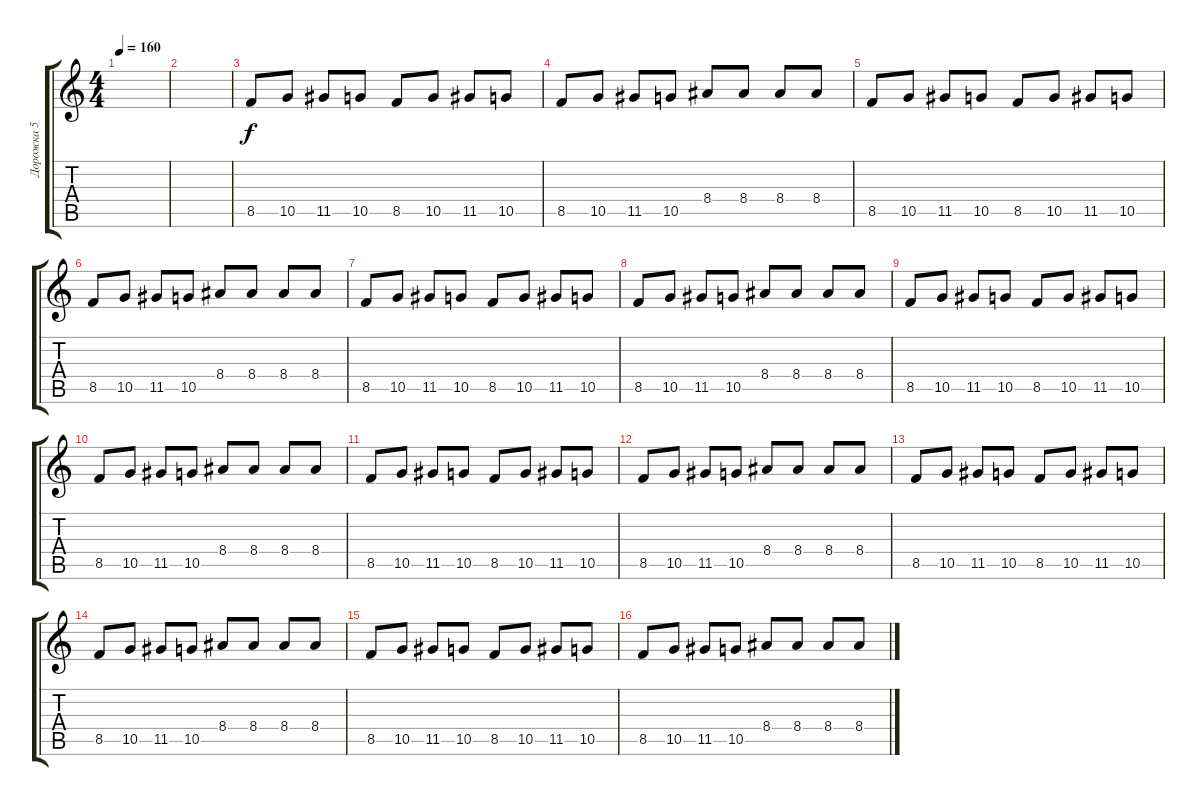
\track ("Дорожка 5" "Дорожка 5") {instrument distortionguitar}
\staff {score tabs}
\tuning (E4 B3 G3 D3 A2 E2) {hide}
\ts (4 4)
\tempo 160
\clef g2
\ks c
|
|
8.5.8 10.5.8 11.5.8 10.5.8 8.5.8 10.5.8 11.5.8 10.5.8 |
8.5.8 10.5.8 11.5.8 10.5.8 8.4.8 8.4.8 8.4.8 8.4.8 |
8.5.8 10.5.8 11.5.8 10.5.8 8.5.8 10.5.8 11.5.8 10.5.8 |
8.5.8 10.5.8 11.5.8 10.5.8 8.4.8 8.4.8 8.4.8 8.4.8 |
8.5.8 10.5.8 11.5.8 10.5.8 8.5.8 10.5.8 11.5.8 10.5.8 |
8.5.8 10.5.8 11.5.8 10.5.8 8.4.8 8.4.8 8.4.8 8.4.8 |
8.5.8 10.5.8 11.5.8 10.5.8 8.5.8 10.5.8 11.5.8 10.5.8 |
8.5.8 10.5.8 11.5.8 10.5.8 8.4.8 8.4.8 8.4.8 8.4.8 |
8.5.8 10.5.8 11.5.8 10.5.8 8.5.8 10.5.8 11.5.8 10.5.8 |
8.5.8 10.5.8 11.5.8 10.5.8 8.4.8 8.4.8 8.4.8 8.4.8 |
8.5.8 10.5.8 11.5.8 10.5.8 8.5.8 10.5.8 11.5.8 10.5.8 |
8.5.8 10.5.8 11.5.8 10.5.8 8.4.8 8.4.8 8.4.8 8.4.8 |
8.5.8 10.5.8 11.5.8 10.5.8 8.5.8 10.5.8 11.5.8 10.5.8 |
8.5.8 10.5.8 11.5.8 10.5.8 8.4.8 8.4.8 8.4.8 8.4.8
